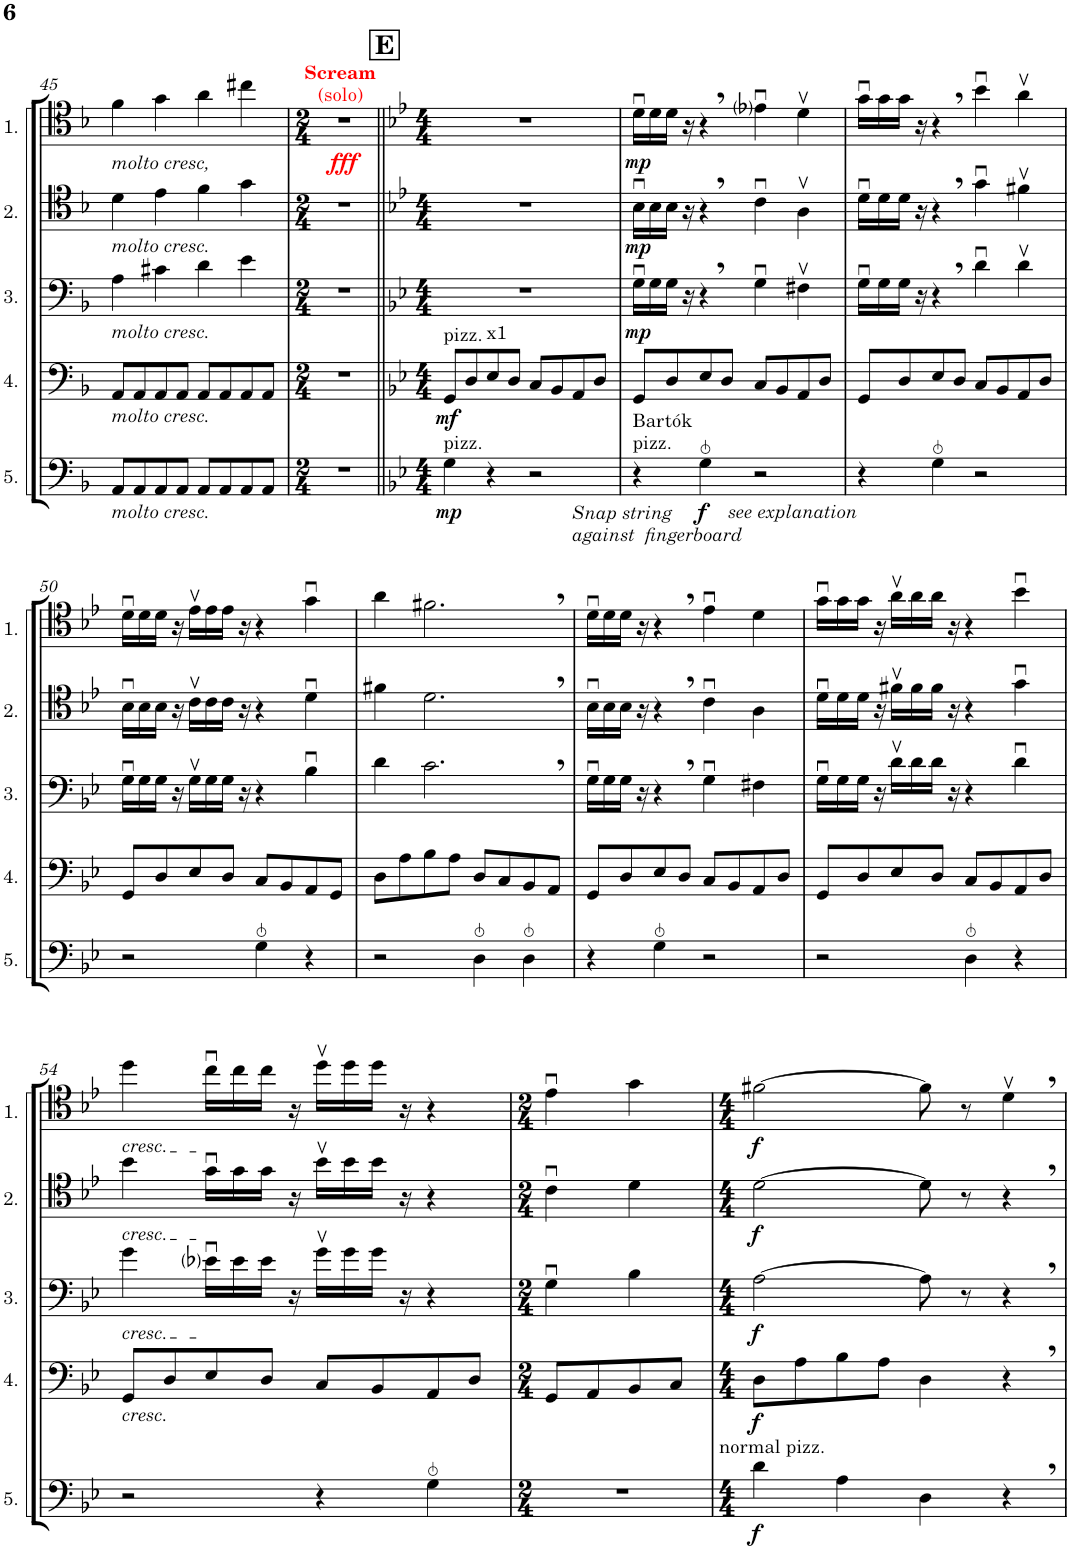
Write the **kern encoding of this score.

**kern	**dynam	**kern	**dynam	**kern	**dynam	**kern	**dynam	**kern	**dynam
*part5	*part5	*part4	*part4	*part3	*part3	*part2	*part2	*part1	*part1
*staff5	*staff5	*staff4	*staff4	*staff3	*staff3	*staff2	*staff2	*staff1	*staff1
*I"Cello 5	*	*I"Cello 4	*	*I"Cello 3	*	*I"Cello 2	*	*I"Cello 1	*
!!LO:PB:g=z
*clefF4	*	*clefF4	*	*clefF4	*	*clefC4	*	*clefC4	*
*k[b-]	*	*k[b-]	*	*k[b-]	*	*k[b-]	*	*k[b-]	*
*M4/4	*	*M4/4	*	*M4/4	*	*M4/4	*	*M4/4	*
=45	=45	=45	=45	=45	=45	=45	=45	=45	=45
!	!	!	!	!	!	!	!	!LO:TX:b:i:t=molto cresc,	!
!	!	!	!	!	!	!LO:TX:b:i:t=molto cresc.	!	!	!
!	!	!	!	!LO:TX:b:i:t=molto cresc.	!	!	!	!	!
!	!	!LO:TX:b:i:t=molto cresc.	!	!	!	!	!	!	!
!LO:TX:b:i:t=molto cresc.	!	!	!	!	!	!	!	!	!
8AA/L	.	8AA/L	.	4A\	.	4d\	.	4f\	.
8AA/	.	8AA/	.	.	.	.	.	.	.
8AA/	.	8AA/	.	4c#X\	.	4e\	.	4g\	.
8AA/J	.	8AA/J	.	.	.	.	.	.	.
8AA/L	.	8AA/L	.	4d\	.	4f\	.	4a\	.
8AA/	.	8AA/	.	.	.	.	.	.	.
8AA/	.	8AA/	.	4e\	.	4g\	.	4cc#X\	.
8AA/J	.	8AA/J	.	.	.	.	.	.	.
=46	=46	=46	=46	=46	=46	=46	=46	=46	=46
*M2/4	*	*M2/4	*	*M2/4	*	*M2/4	*	*M2/4	*
!	!	!	!	!	!	!	!	!LO:TX:a:B:color=#FF0000:t=Scream	!
!	!	!	!	!	!	!	!	!LO:TX:a:t=(solo)	!
!	!	!	!	!	!	!	!	!	!LO:DY:b
2r	.	2r	.	2r	.	2r	.	2r	fff
!!LO:REH:place=s1:a:B:cj:fs=14:t=E
=47||	=47||	=47||	=47||	=47||	=47||	=47||	=47||	=47||	=47||
*k[b-e-]	*	*k[b-e-]	*	*k[b-e-]	*	*k[b-e-]	*	*k[b-e-]	*
*M4/4	*	*M4/4	*	*M4/4	*	*M4/4	*	*M4/4	*
!	!	!LO:TX:a:t=pizz.	!	!	!	!	!	!	!
!LO:TX:a:t=pizz.	!	!	!	!	!	!	!	!	!
!	!LO:DY:b	!	!LO:DY:b	!	!	!	!	!	!
4G\	mp	8GG/L	mf	1r	.	1r	.	1r	.
.	.	8D/	.	.	.	.	.	.	.
!	!	!LO:TX:a:t=x1	!	!	!	!	!	!	!
4r	.	8E-/	.	.	.	.	.	.	.
.	.	8D/J	.	.	.	.	.	.	.
2r	.	8C/L	.	.	.	.	.	.	.
.	.	8BB-/	.	.	.	.	.	.	.
.	.	8AA/	.	.	.	.	.	.	.
.	.	8D/J	.	.	.	.	.	.	.
=48	=48	=48	=48	=48	=48	=48	=48	=48	=48
!LO:TX:a:t=Bartók	!	!	!	!	!	!	!	!	!
!LO:TX:a:t=pizz.	!	!	!	!	!	!	!	!	!
!LO:TX:b:i:t=Snap string	!	!	!	!	!	!	!	!	!
!LO:TX:b:t=against  fingerboard	!	!	!	!	!	!	!	!	!
!	!	!	!	!	!LO:DY:b	!	!LO:DY:b	!	!LO:DY:b
4r	.	8GG/L	.	16Gu\LL	mp	16B-u\LL	mp	16du\LL	mp
.	.	.	.	16G\	.	16B-\	.	16d\	.
.	.	8D/	.	16G\JJ	.	16B-\JJ	.	16d\JJ	.
.	.	.	.	16r	.	16r	.	16r	.
!	!LO:DY:b	!	!	!	!	!	!	!	!
4G\	f	8E-/	.	4r	.	4r	.	4r	.
.	.	8D/J	.	.	.	.	.	.	.
!LO:TX:b:i:t=see explanation	!	!	!	!	!	!	!	!	!
2r	.	8C/L	.	4Gu\	.	4cu\	.	4e-iu\	.
.	.	8BB-/	.	.	.	.	.	.	.
.	.	8AA/	.	4F#Xv\	.	4Av\	.	4dv\	.
.	.	8D/J	.	.	.	.	.	.	.
=49	=49	=49	=49	=49	=49	=49	=49	=49	=49
4r	.	8GG/L	.	16Gu\LL	.	16du\LL	.	16gu\LL	.
.	.	.	.	16G\	.	16d\	.	16g\	.
.	.	8D/	.	16G\JJ	.	16d\JJ	.	16g\JJ	.
.	.	.	.	16r	.	16r	.	16r	.
4G\	.	8E-/	.	4r	.	4r	.	4r	.
.	.	8D/J	.	.	.	.	.	.	.
2r	.	8C/L	.	4du\	.	4gu\	.	4b-u\	.
.	.	8BB-/	.	.	.	.	.	.	.
.	.	8AA/	.	4dv\	.	4f#Xv\	.	4av\	.
.	.	8D/J	.	.	.	.	.	.	.
!!LO:LB:g=z
=50	=50	=50	=50	=50	=50	=50	=50	=50	=50
2r	.	8GG/L	.	16Gu\LL	.	16B-u\LL	.	16du\LL	.
.	.	.	.	16G\	.	16B-\	.	16d\	.
.	.	8D/	.	16G\JJ	.	16B-\JJ	.	16d\JJ	.
.	.	.	.	16r	.	16r	.	16r	.
.	.	8E-/	.	16Gv\LL	.	16cv\LL	.	16e-v\LL	.
.	.	.	.	16G\	.	16c\	.	16e-\	.
.	.	8D/J	.	16G\JJ	.	16c\JJ	.	16e-\JJ	.
.	.	.	.	16r	.	16r	.	16r	.
4G\	.	8C/L	.	4r	.	4r	.	4r	.
.	.	8BB-/	.	.	.	.	.	.	.
4r	.	8AA/	.	4B-u\	.	4du\	.	4gu\	.
.	.	8GG/J	.	.	.	.	.	.	.
=51	=51	=51	=51	=51	=51	=51	=51	=51	=51
2r	.	8D\L	.	4d\	.	4f#X\	.	4a\	.
.	.	8A\	.	.	.	.	.	.	.
.	.	8B-\	.	2.c,\	.	2.d,\	.	2.f#X,\	.
.	.	8A\J	.	.	.	.	.	.	.
4D\	.	8D/L	.	.	.	.	.	.	.
.	.	8C/	.	.	.	.	.	.	.
4D\	.	8BB-/	.	.	.	.	.	.	.
.	.	8AA/J	.	.	.	.	.	.	.
=52	=52	=52	=52	=52	=52	=52	=52	=52	=52
4r	.	8GG/L	.	16Gu\LL	.	16B-u\LL	.	16du\LL	.
.	.	.	.	16G\	.	16B-\	.	16d\	.
.	.	8D/	.	16G\JJ	.	16B-\JJ	.	16d\JJ	.
.	.	.	.	16r	.	16r	.	16r	.
4G\	.	8E-/	.	4r	.	4r	.	4r	.
.	.	8D/J	.	.	.	.	.	.	.
2r	.	8C/L	.	4Gu\	.	4cu\	.	4e-u\	.
.	.	8BB-/	.	.	.	.	.	.	.
.	.	8AA/	.	4F#X\	.	4A\	.	4d\	.
.	.	8D/J	.	.	.	.	.	.	.
=53	=53	=53	=53	=53	=53	=53	=53	=53	=53
2r	.	8GG/L	.	16Gu\LL	.	16du\LL	.	16gu\LL	.
.	.	.	.	16G\	.	16d\	.	16g\	.
.	.	8D/	.	16G\JJ	.	16d\JJ	.	16g\JJ	.
.	.	.	.	16r	.	16r	.	16r	.
.	.	8E-/	.	16dv\LL	.	16f#Xv\LL	.	16av\LL	.
.	.	.	.	16d\	.	16f#\	.	16a\	.
.	.	8D/J	.	16d\JJ	.	16f#\JJ	.	16a\JJ	.
.	.	.	.	16r	.	16r	.	16r	.
4D\	.	8C/L	.	4r	.	4r	.	4r	.
.	.	8BB-/	.	.	.	.	.	.	.
4r	.	8AA/	.	4du\	.	4gu\	.	4b-u\	.
.	.	8D/J	.	.	.	.	.	.	.
!!LO:LB:g=z
=54	=54	=54	=54	=54	=54	=54	=54	=54	=54
!	!	!	!	!	!	!	!	!LO:TX:b:i:t=cresc.	!
!	!	!	!	!	!	!LO:TX:b:i:t=cresc.	!	!	!
!	!	!	!	!LO:TX:b:i:t=cresc.	!	!	!	!	!
!	!	!LO:TX:b:i:t=cresc.	!	!	!	!	!	!	!
2r	.	8GG/L	.	4g\	.	4b-\	.	4dd\	.
.	.	8D/	.	.	.	.	.	.	.
.	.	8E-/	.	16e-iu\LL	.	16gu\LL	.	16ccu\LL	.
.	.	.	.	16e-\	.	16g\	.	16cc\	.
.	.	8D/J	.	16e-\JJ	.	16g\JJ	.	16cc\JJ	.
.	.	.	.	16r	.	16r	.	16r	.
4r	.	8C/L	.	16gv\LL	.	16b-v\LL	.	16ddv\LL	.
.	.	.	.	16g\	.	16b-\	.	16dd\	.
.	.	8BB-/	.	16g\JJ	.	16b-\JJ	.	16dd\JJ	.
.	.	.	.	16r	.	16r	.	16r	.
4G\	.	8AA/	.	4r	.	4r	.	4r	.
.	.	8D/J	.	.	.	.	.	.	.
=55	=55	=55	=55	=55	=55	=55	=55	=55	=55
*M2/4	*	*M2/4	*	*M2/4	*	*M2/4	*	*M2/4	*
2r	.	8GG/L	.	4Gu\	.	4cu\	.	4e-u\	.
.	.	8AA/	.	.	.	.	.	.	.
.	.	8BB-/	.	4B-\	.	4d\	.	4g\	.
.	.	8C/J	.	.	.	.	.	.	.
=56	=56	=56	=56	=56	=56	=56	=56	=56	=56
*M4/4	*	*M4/4	*	*M4/4	*	*M4/4	*	*M4/4	*
!LO:TX:a:t=normal pizz.	!	!	!	!	!	!	!	!	!
!	!LO:DY:b	!	!LO:DY:b	!	!LO:DY:b	!	!LO:DY:b	!	!LO:DY:b
4d\	f	8D\L	f	[2A\	f	[2d\	f	[2f#X\	f
.	.	8A\	.	.	.	.	.	.	.
4A\	.	8B-\	.	.	.	.	.	.	.
.	.	8A\J	.	.	.	.	.	.	.
4D\	.	4D\	.	8A\]	.	8d\]	.	8f#\]	.
.	.	.	.	8r	.	8r	.	8r	.
4r	.	4r	.	4r	.	4r	.	4dv,\	.
=	=	=	=	=	=	=	=	=	=
*-	*-	*-	*-	*-	*-	*-	*-	*-	*-
